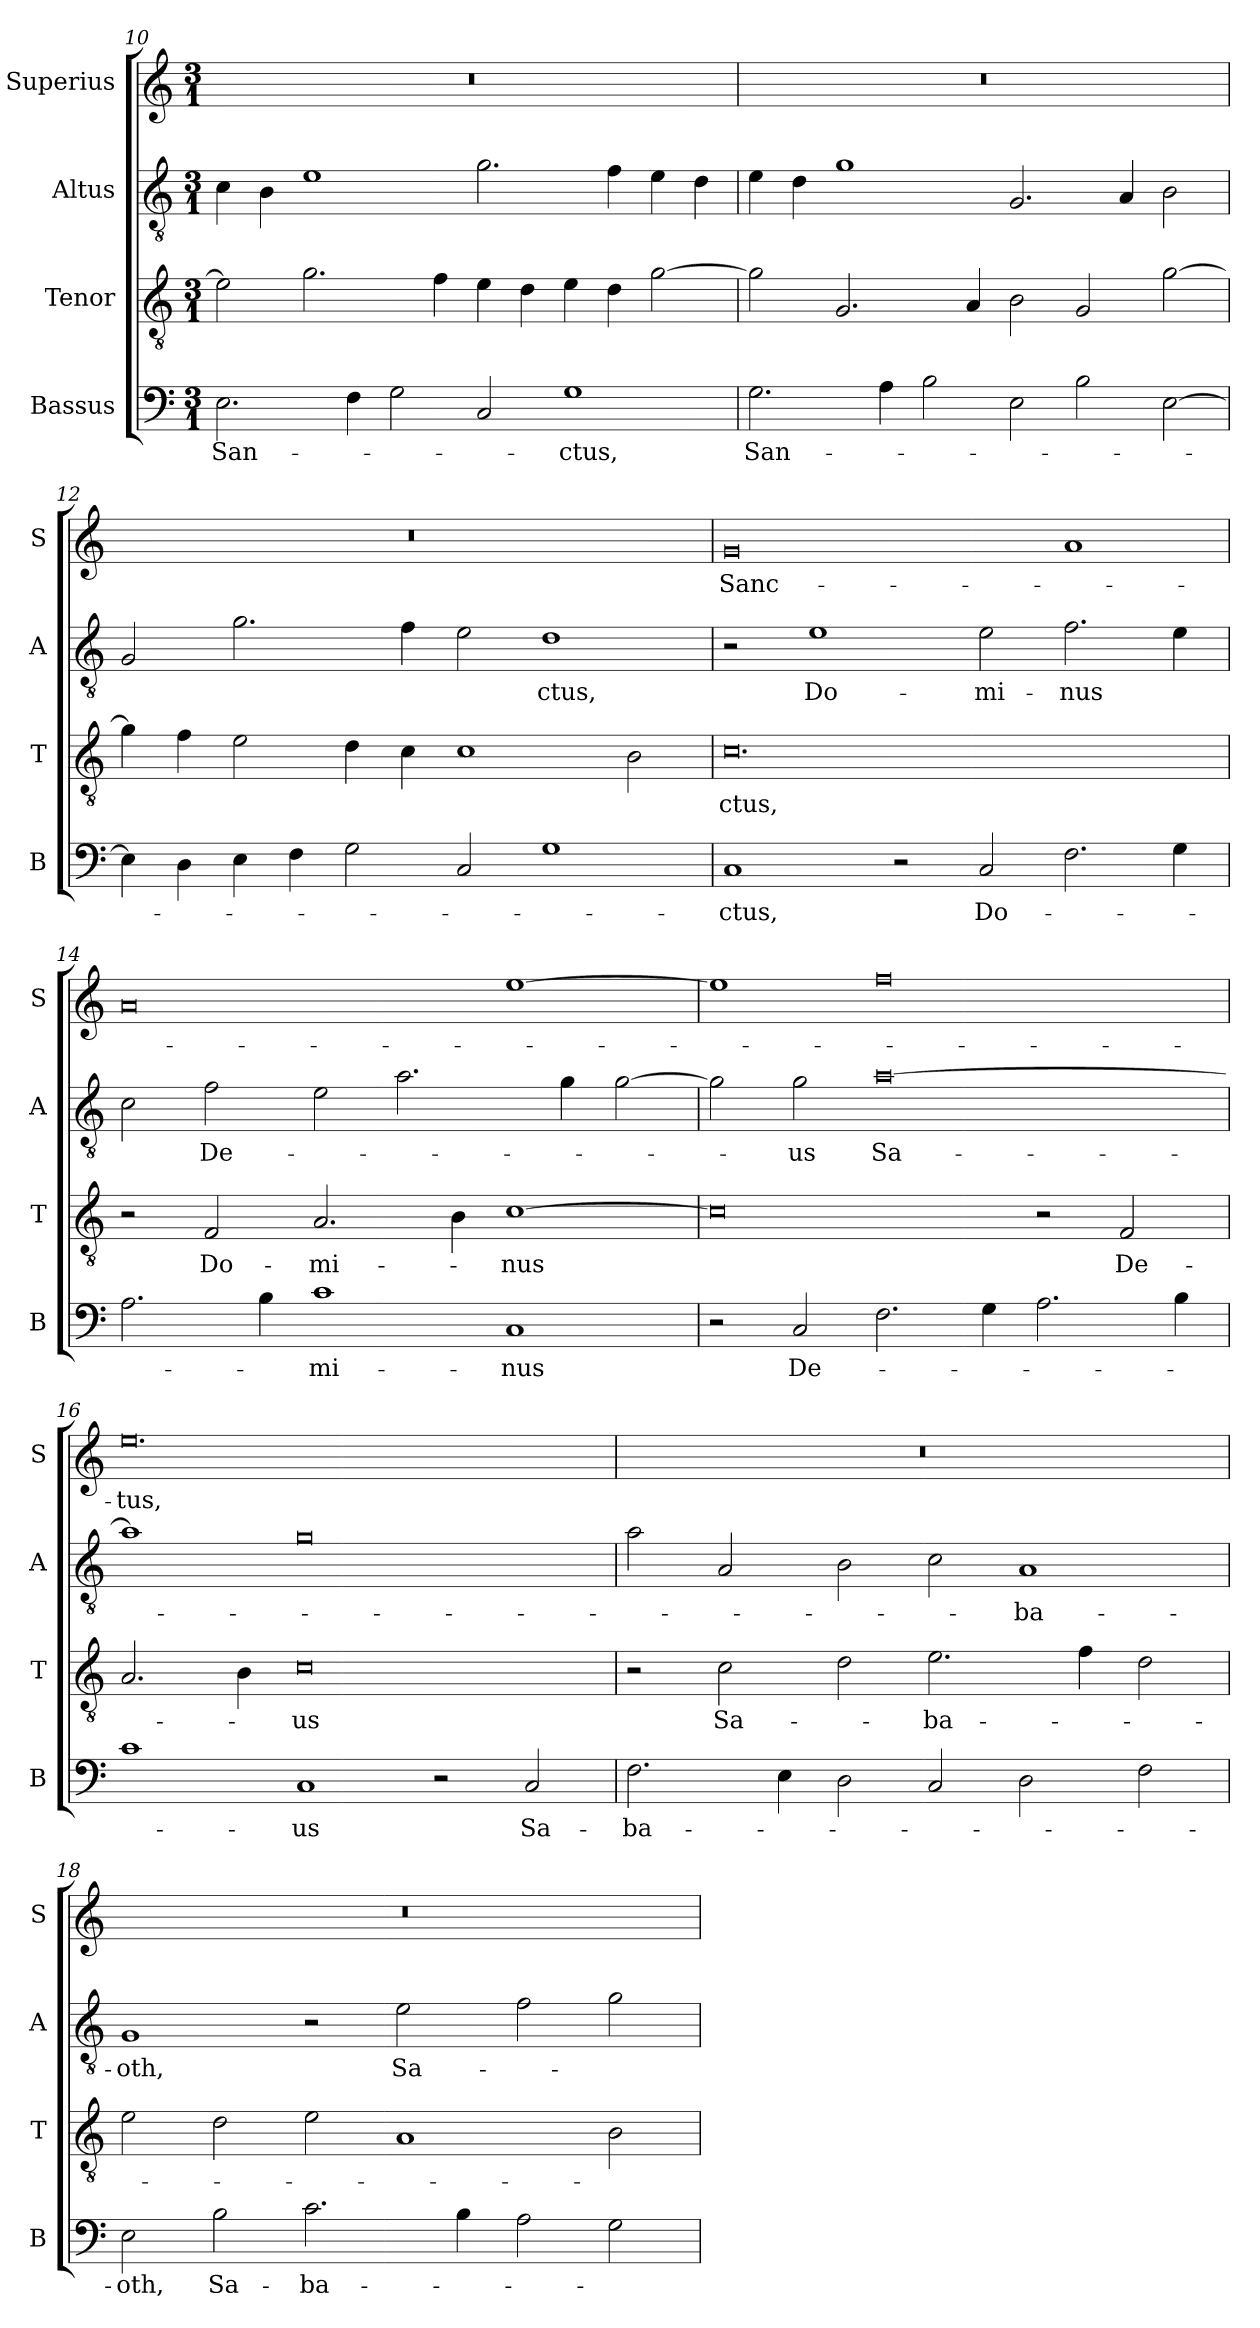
**kern	**text	**kern	**text	**kern	**text	**kern	**text
*part4	*part4	*part3	*part3	*part2	*part2	*part1	*part1
*staff4	*staff4	*staff3	*staff3	*staff2	*staff2	*staff1	*staff1
*I"Bassus	*	*I"Tenor	*	*I"Altus	*	*I"Superius	*
*I'B	*	*I'T	*	*I'A	*	*I'S	*
!!LO:LB:g=z
*clefF4	*	*clefGv2	*	*clefGv2	*	*clefG2	*
*k[]	*	*k[]	*	*k[]	*	*k[]	*
*M3/1	*	*M3/1	*	*M3/1	*	*M3/1	*
=10	=10	=10	=10	=10	=10	=10	=10
2.E\	San-	2e\]	.	4c\	.	0.r	.
.	.	.	.	4B\	.	.	.
.	.	2.g\	.	1e	.	.	.
4F\	.	.	.	.	.	.	.
2G\	.	.	.	.	.	.	.
.	.	4f\	.	.	.	.	.
2C/	.	4e\	.	2.g\	.	.	.
.	.	4d\	.	.	.	.	.
1G	-ctus,	4e\	.	.	.	.	.
.	.	4d\	.	4f\	.	.	.
.	.	[2g\	.	4e\	.	.	.
.	.	.	.	4d\	.	.	.
=11	=11	=11	=11	=11	=11	=11	=11
2.G\	San-	2g\]	.	4e\	.	0.r	.
.	.	.	.	4d\	.	.	.
.	.	2.G/	.	1g	.	.	.
4A\	.	.	.	.	.	.	.
2B\	.	.	.	.	.	.	.
.	.	4A/	.	.	.	.	.
2E\	.	2B\	.	2.G/	.	.	.
2B\	.	2G/	.	.	.	.	.
.	.	.	.	4A/	.	.	.
[2E\	.	[2g\	.	2B\	.	.	.
=12	=12	=12	=12	=12	=12	=12	=12
4E\]	.	4g\]	.	2G/	.	0.r	.
4D\	.	4f\	.	.	.	.	.
4E\	.	2e\	.	2.g\	.	.	.
4F\	.	.	.	.	.	.	.
2G\	.	4d\	.	.	.	.	.
.	.	4c\	.	4f\	.	.	.
2C/	.	1c	.	2e\	.	.	.
1G	.	.	.	1d	-ctus,	.	.
.	.	2B\	.	.	.	.	.
=13	=13	=13	=13	=13	=13	=13	=13
1C	-ctus,	0.c	-ctus,	2r	.	0g	Sanc-
.	.	.	.	1e	Do-	.	.
2r	.	.	.	.	.	.	.
2C/	Do-	.	.	2e\	-mi-	.	.
2.F\	.	.	.	2.f\	-nus	1a	.
4G\	.	.	.	4e\	.	.	.
=14	=14	=14	=14	=14	=14	=14	=14
2.A\	.	2r	.	2c\	.	0a	.
.	.	2F/	Do-	2f\	De-	.	.
4B\	.	.	.	.	.	.	.
1c	-mi-	2.A/	-mi-	2e\	.	.	.
.	.	.	.	2.a\	.	.	.
.	.	4B\	.	.	.	.	.
1C	-nus	[1c	-nus	.	.	[1ee	.
.	.	.	.	4g\	.	.	.
.	.	.	.	[2g\	.	.	.
=15	=15	=15	=15	=15	=15	=15	=15
2r	.	0c]	.	2g\]	.	1ee]	.
2C/	De-	.	.	2g\	-us	.	.
2.F\	.	.	.	[0a	Sa-	0ff	.
4G\	.	.	.	.	.	.	.
2.A\	.	2r	.	.	.	.	.
.	.	2F/	De-	.	.	.	.
4B\	.	.	.	.	.	.	.
=16	=16	=16	=16	=16	=16	=16	=16
1c	.	2.A/	.	1a]	.	0.ee	-tus,
.	.	4B\	.	.	.	.	.
1C	-us	0c	-us	0g	.	.	.
2r	.	.	.	.	.	.	.
2C/	Sa-	.	.	.	.	.	.
=17	=17	=17	=17	=17	=17	=17	=17
2.F\	-ba-	2r	.	2a\	.	0.r	.
.	.	2c\	Sa-	2A/	.	.	.
4E\	.	.	.	.	.	.	.
2D\	.	2d\	.	2B\	.	.	.
2C/	.	2.e\	-ba-	2c\	.	.	.
2D\	.	.	.	1A	-ba-	.	.
.	.	4f\	.	.	.	.	.
2F\	.	2d\	.	.	.	.	.
=18	=18	=18	=18	=18	=18	=18	=18
2E\	-oth,	2e\	.	1G	-oth,	0.r	.
2B\	Sa-	2d\	.	.	.	.	.
2.c\	-ba-	2e\	.	2r	.	.	.
.	.	1A	.	2e\	Sa-	.	.
4B\	.	.	.	.	.	.	.
2A\	.	.	.	2f\	.	.	.
2G\	.	2B\	.	2g\	.	.	.
=	=	=	=	=	=	=	=
*-	*-	*-	*-	*-	*-	*-	*-
